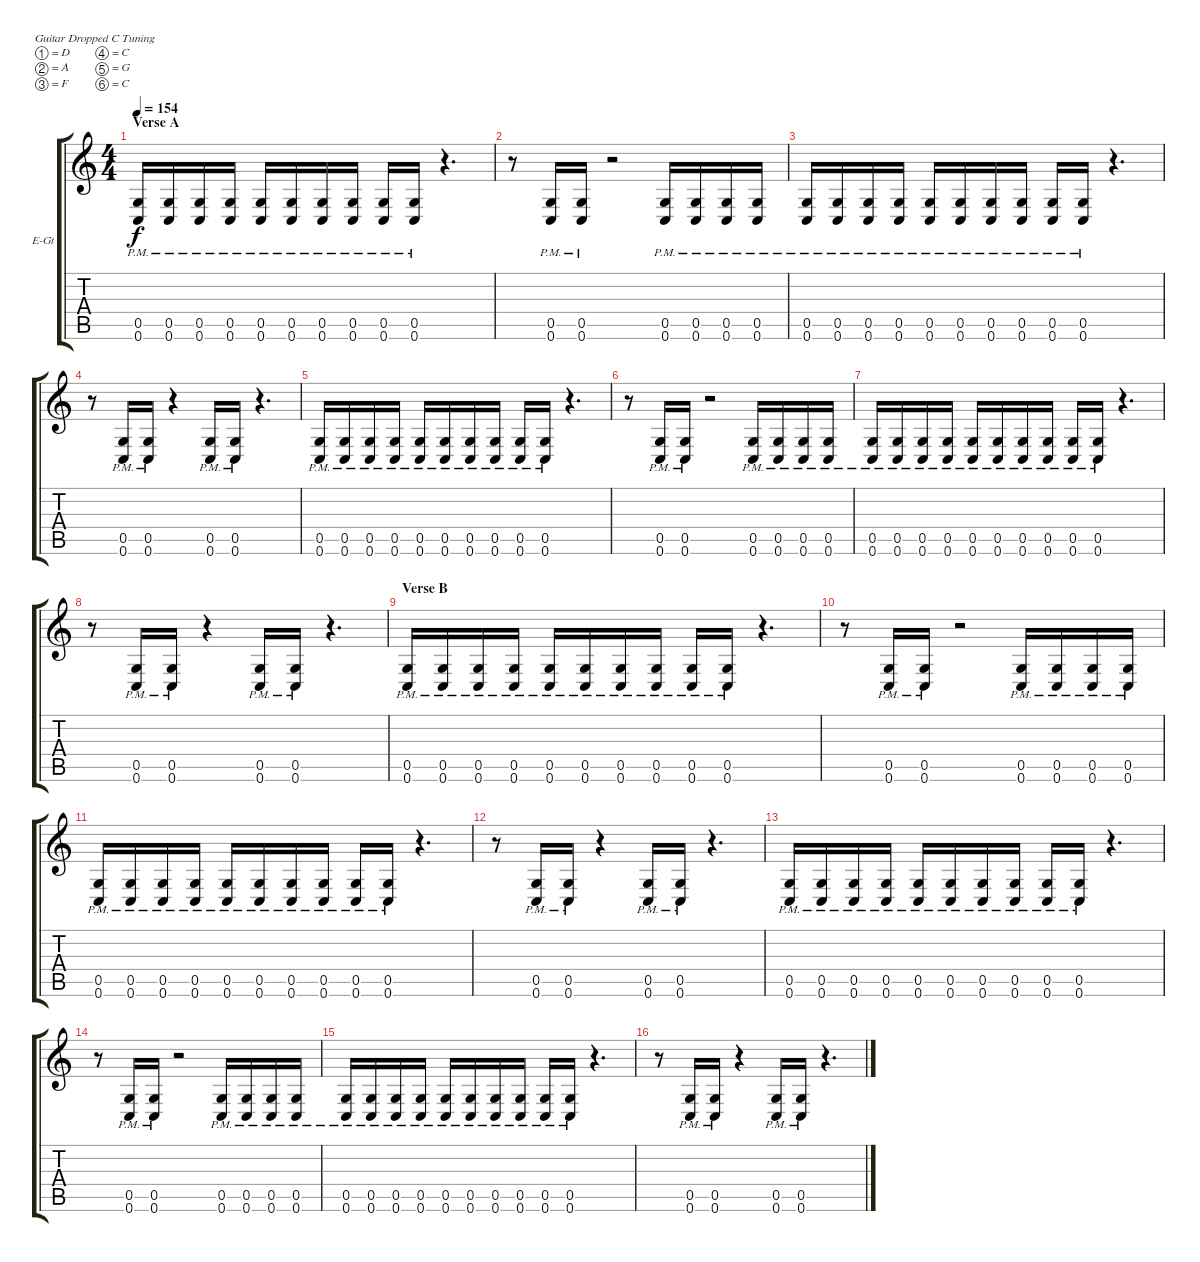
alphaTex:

\defaultSystemsLayout 4
\bracketExtendMode groupsimilarinstruments
\firstSystemTrackNameOrientation horizontal
\otherSystemsTrackNameOrientation horizontal
\track ("Rhythm Right" "E-Gt") {instrument overdrivenguitar}
\staff {score tabs}
\tuning (D4 A3 F3 C3 G2 C2)
\ts (4 4)
\section ("" "Verse A")
\tempo 154
\clef g2
\ks c
(0.6{pm} 0.5{pm}).16{dy f} (0.6{pm} 0.5{pm}).16 (0.6{pm} 0.5{pm}).16 (0.6{pm} 0.5{pm}).16 (0.6{pm} 0.5{pm}).16 (0.6{pm} 0.5{pm}).16 (0.6{pm} 0.5{pm}).16 (0.6{pm} 0.5{pm}).16 (0.6{pm} 0.5{pm}).16 (0.6{pm} 0.5{pm}).16 r.4{d} |
r.8 (0.6{pm} 0.5{pm}).16 (0.6{pm} 0.5{pm}).16 r.2 (0.6{pm} 0.5{pm}).16 (0.6{pm} 0.5{pm}).16 (0.6{pm} 0.5{pm}).16 (0.6{pm} 0.5{pm}).16 |
(0.6{pm} 0.5{pm}).16 (0.6{pm} 0.5{pm}).16 (0.6{pm} 0.5{pm}).16 (0.6{pm} 0.5{pm}).16 (0.6{pm} 0.5{pm}).16 (0.6{pm} 0.5{pm}).16 (0.6{pm} 0.5{pm}).16 (0.6{pm} 0.5{pm}).16 (0.6{pm} 0.5{pm}).16 (0.6{pm} 0.5{pm}).16 r.4{d} |
r.8 (0.6{pm} 0.5{pm}).16 (0.6{pm} 0.5{pm}).16 r.4 (0.6{pm} 0.5{pm}).16 (0.6{pm} 0.5{pm}).16 r.4{d} |
(0.6{pm} 0.5{pm}).16 (0.6{pm} 0.5{pm}).16 (0.6{pm} 0.5{pm}).16 (0.6{pm} 0.5{pm}).16 (0.6{pm} 0.5{pm}).16 (0.6{pm} 0.5{pm}).16 (0.6{pm} 0.5{pm}).16 (0.6{pm} 0.5{pm}).16 (0.6{pm} 0.5{pm}).16 (0.6{pm} 0.5{pm}).16 r.4{d} |
r.8 (0.6{pm} 0.5{pm}).16 (0.6{pm} 0.5{pm}).16 r.2 (0.6{pm} 0.5{pm}).16 (0.6{pm} 0.5{pm}).16 (0.6{pm} 0.5{pm}).16 (0.6{pm} 0.5{pm}).16 |
(0.6{pm} 0.5{pm}).16 (0.6{pm} 0.5{pm}).16 (0.6{pm} 0.5{pm}).16 (0.6{pm} 0.5{pm}).16 (0.6{pm} 0.5{pm}).16 (0.6{pm} 0.5{pm}).16 (0.6{pm} 0.5{pm}).16 (0.6{pm} 0.5{pm}).16 (0.6{pm} 0.5{pm}).16 (0.6{pm} 0.5{pm}).16 r.4{d} |
r.8 (0.6{pm} 0.5{pm}).16 (0.6{pm} 0.5{pm}).16 r.4 (0.6{pm} 0.5{pm}).16 (0.6{pm} 0.5{pm}).16 r.4{d} |
\section ("" "Verse B")
(0.6{pm} 0.5{pm}).16 (0.6{pm} 0.5{pm}).16 (0.6{pm} 0.5{pm}).16 (0.6{pm} 0.5{pm}).16 (0.6{pm} 0.5{pm}).16 (0.6{pm} 0.5{pm}).16 (0.6{pm} 0.5{pm}).16 (0.6{pm} 0.5{pm}).16 (0.6{pm} 0.5{pm}).16 (0.6{pm} 0.5{pm}).16 r.4{d} |
r.8 (0.6{pm} 0.5{pm}).16 (0.6{pm} 0.5{pm}).16 r.2 (0.6{pm} 0.5{pm}).16 (0.6{pm} 0.5{pm}).16 (0.6{pm} 0.5{pm}).16 (0.6{pm} 0.5{pm}).16 |
(0.6{pm} 0.5{pm}).16 (0.6{pm} 0.5{pm}).16 (0.6{pm} 0.5{pm}).16 (0.6{pm} 0.5{pm}).16 (0.6{pm} 0.5{pm}).16 (0.6{pm} 0.5{pm}).16 (0.6{pm} 0.5{pm}).16 (0.6{pm} 0.5{pm}).16 (0.6{pm} 0.5{pm}).16 (0.6{pm} 0.5{pm}).16 r.4{d} |
r.8 (0.6{pm} 0.5{pm}).16 (0.6{pm} 0.5{pm}).16 r.4 (0.6{pm} 0.5{pm}).16 (0.6{pm} 0.5{pm}).16 r.4{d} |
(0.6{pm} 0.5{pm}).16 (0.6{pm} 0.5{pm}).16 (0.6{pm} 0.5{pm}).16 (0.6{pm} 0.5{pm}).16 (0.6{pm} 0.5{pm}).16 (0.6{pm} 0.5{pm}).16 (0.6{pm} 0.5{pm}).16 (0.6{pm} 0.5{pm}).16 (0.6{pm} 0.5{pm}).16 (0.6{pm} 0.5{pm}).16 r.4{d} |
r.8 (0.6{pm} 0.5{pm}).16 (0.6{pm} 0.5{pm}).16 r.2 (0.6{pm} 0.5{pm}).16 (0.6{pm} 0.5{pm}).16 (0.6{pm} 0.5{pm}).16 (0.6{pm} 0.5{pm}).16 |
(0.6{pm} 0.5{pm}).16 (0.6{pm} 0.5{pm}).16 (0.6{pm} 0.5{pm}).16 (0.6{pm} 0.5{pm}).16 (0.6{pm} 0.5{pm}).16 (0.6{pm} 0.5{pm}).16 (0.6{pm} 0.5{pm}).16 (0.6{pm} 0.5{pm}).16 (0.6{pm} 0.5{pm}).16 (0.6{pm} 0.5{pm}).16 r.4{d} |
r.8 (0.6{pm} 0.5{pm}).16 (0.6{pm} 0.5{pm}).16 r.4 (0.6{pm} 0.5{pm}).16 (0.6{pm} 0.5{pm}).16 r.4{d}
